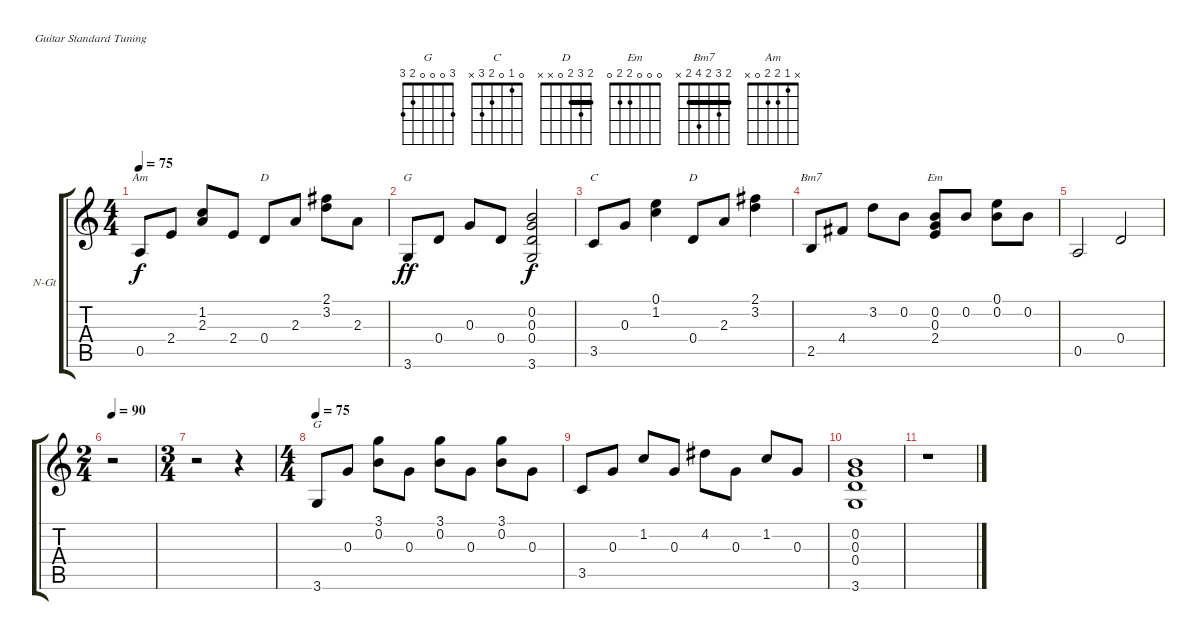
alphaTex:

\bracketExtendMode groupsimilarinstruments
\firstSystemTrackNameOrientation horizontal
\otherSystemsTrackNameOrientation horizontal
\track ("Òô¹ì 8" "N-Gt") {instrument acousticguitarnylon}
\staff {score tabs}
\tuning (E4 B3 G3 D3 A2 E2)
\chord ("G" 3 0 0 0 2 3) {showfingering false}
\chord ("C" 0 1 0 2 3 x) {showfingering false}
\chord ("D" 2 3 2 0 x x) {showfingering false barre 2}
\chord ("Em" 0 0 0 2 2 0) {showfingering false}
\chord ("Bm7" 2 3 2 4 2 x) {showfingering false barre (2 2)}
\chord ("Am" x 1 2 2 0 x) {showfingering false}
\ts (4 4)
\tempo 75
\clef g2
\ks c
0.5.8{ch "Am" dy f} 2.4.8 (1.2 2.3).8 2.4.8 0.4.8{ch "D"} 2.3.8 (2.1 3.2).8 2.3.8 |
3.6.8{ch "G" dy ff} 0.4.8 0.3.8 0.4.8 (0.2 0.3 0.4 3.6).2{dy f} |
3.5.8{ch "C"} 0.3.8 (0.1 1.2).4 0.4.8{ch "D"} 2.3.8 (2.1 3.2).4 |
2.5.8{ch "Bm7"} 4.4.8 3.2.8 0.2.8 (0.2 0.3 2.4).8{ch "Em"} 0.2.8 (0.1 0.2).8 0.2.8 |
0.5.2 0.4.2 |
\ts (2 4)
\beaming (8 2 2 2 2)
\tempo 90
r.2 |
\ts (3 4)
\beaming (8 2 2 2 2)
r.2 r.4 |
\ts (4 4)
\beaming (8 2 2 2 2)
\tempo 75
3.6.8{ch "G"} 0.3.8 (3.1 0.2).8 0.3.8 (3.1 0.2).8 0.3.8 (3.1 0.2).8 0.3.8 |
3.5.8 0.3.8 1.2.8 0.3.8 4.2.8 0.3.8 1.2.8 0.3.8 |
(0.2 0.3 0.4 3.6).1 |
r.1
